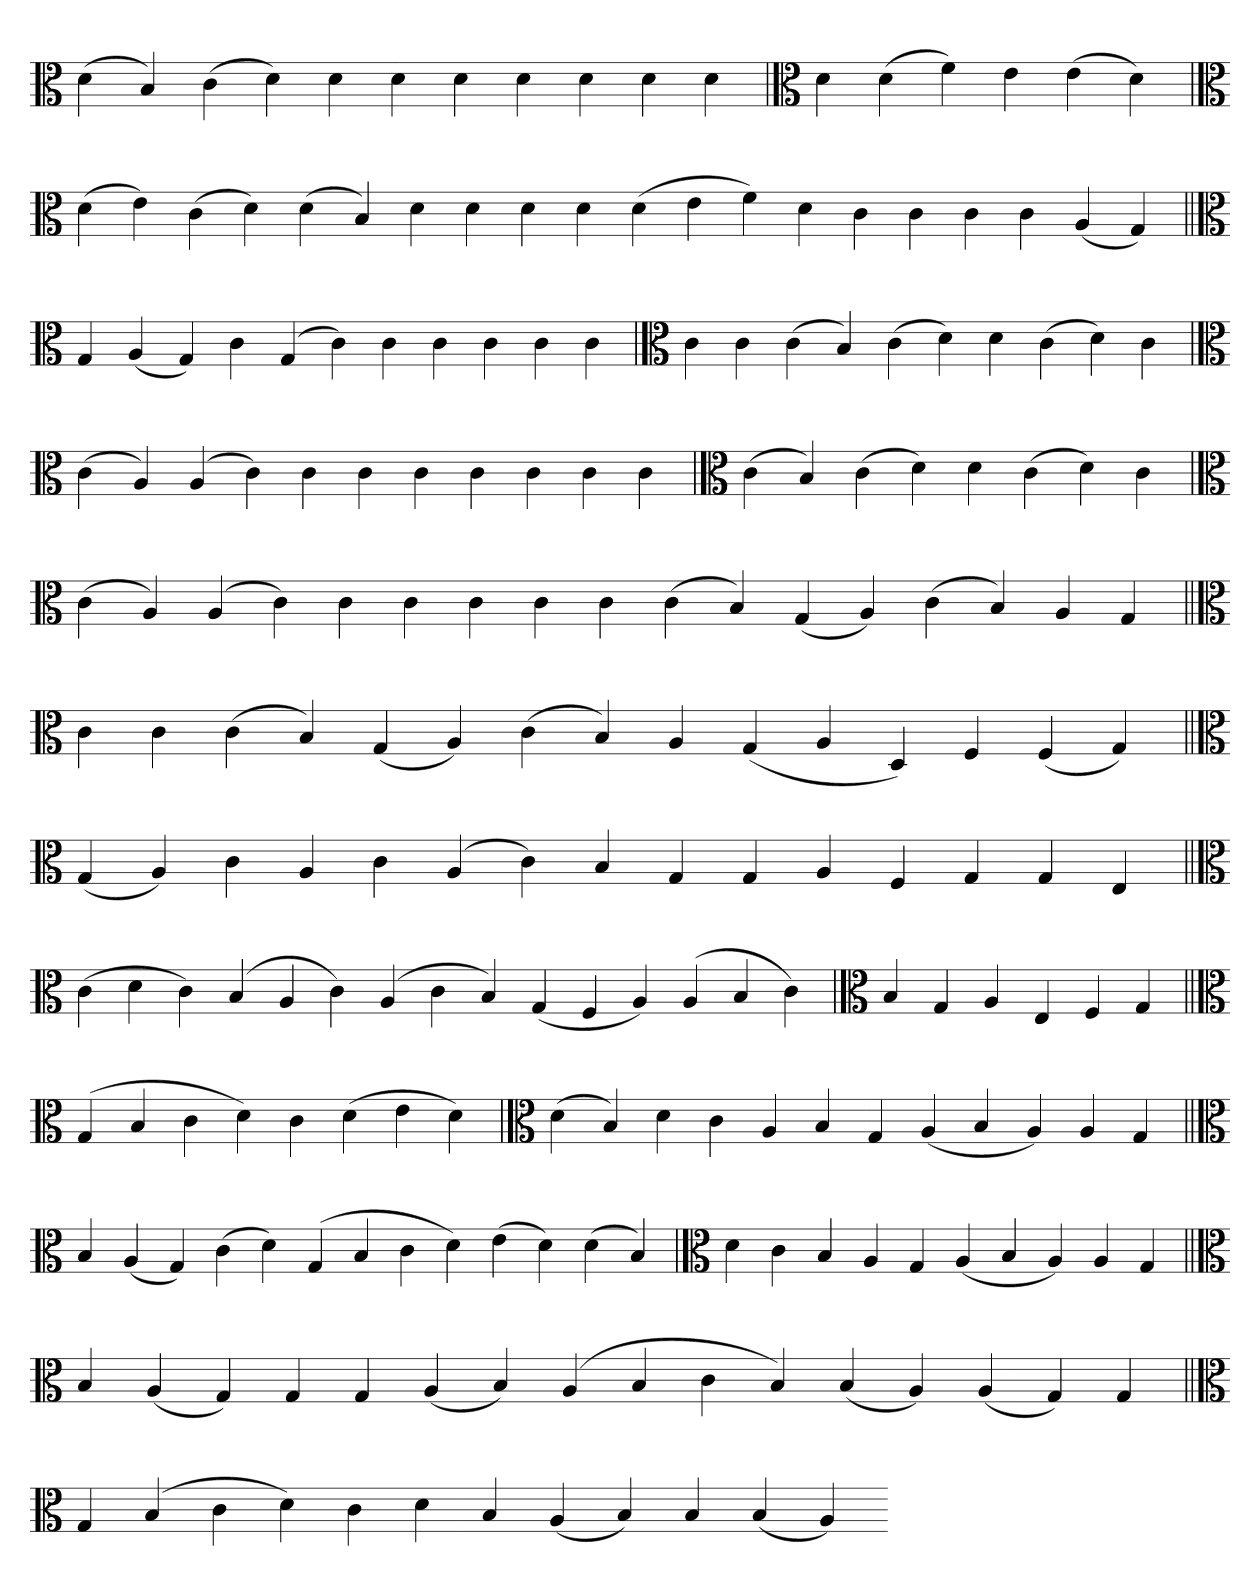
**kern
*part1
*staff1
*clefC3
=
(4d
4B)
(4c
4d)
4d
4d
4d
4d
4d
4d
4d
=`
*clefC3
4d
(4d
4f)
4e
(4e
4d)
=
*clefC3
(4d
4e)
(4c
4d)
(4d
4B)
4d
4d
4d
4d
(4d
4e
4f)
4d
4c
4c
4c
4c
(4A
4G)
=||
*clefC3
4G
(4A
4G)
4c
(4G
4c)
4c
4c
4c
4c
4c
=`
*clefC3
4c
4c
(4c
4B)
(4c
4d)
4d
(4c
4d)
4c
=
*clefC3
(4c
4A)
(4A
4c)
4c
4c
4c
4c
4c
4c
4c
=`
*clefC3
(4c
4B)
(4c
4d)
4d
(4c
4d)
4c
=
*clefC3
(4c
4A)
(4A
4c)
4c
4c
4c
4c
4c
(4c
4B)
(4G
4A)
(4c
4B)
4A
4G
=||
*clefC3
4c
4c
(4c
4B)
(4G
4A)
(4c
4B)
4A
(4G
4A
4D)
4F
(4F
4G)
=||
*clefC3
(4G
4A)
4c
4A
4c
(4A
4c)
4B
4G
4G
4A
4F
4G
4G
4E
=||
*clefC3
(4c
4d
4c)
(4B
4A
4c)
(4A
4c
4B)
(4G
4F
4A)
(4A
4B
4c)
=`
*clefC3
4B
4G
4A
4E
4F
4G
=||
*clefC3
(4G
4B
4c
4d)
4c
(4d
4e
4d)
=`
*clefC3
(4d
4B)
4d
4c
4A
4B
4G
(4A
4B
4A)
4A
4G
=||
*clefC3
4B
(4A
4G)
(4c
4d)
(4G
4B
4c
4d)
(4e
4d)
(4d
4B)
=`
*clefC3
4d
4c
4B
4A
4G
(4A
4B
4A)
4A
4G
=||
*clefC3
4B
(4A
4G)
4G
4G
(4A
4B)
(4A
4B
4c
4B)
(4B
4A)
(4A
4G)
4G
=||
*clefC3
4G
(4B
4c
4d)
4c
4d
4B
(4A
4B)
4B
(4B
4A)
=-
*-
